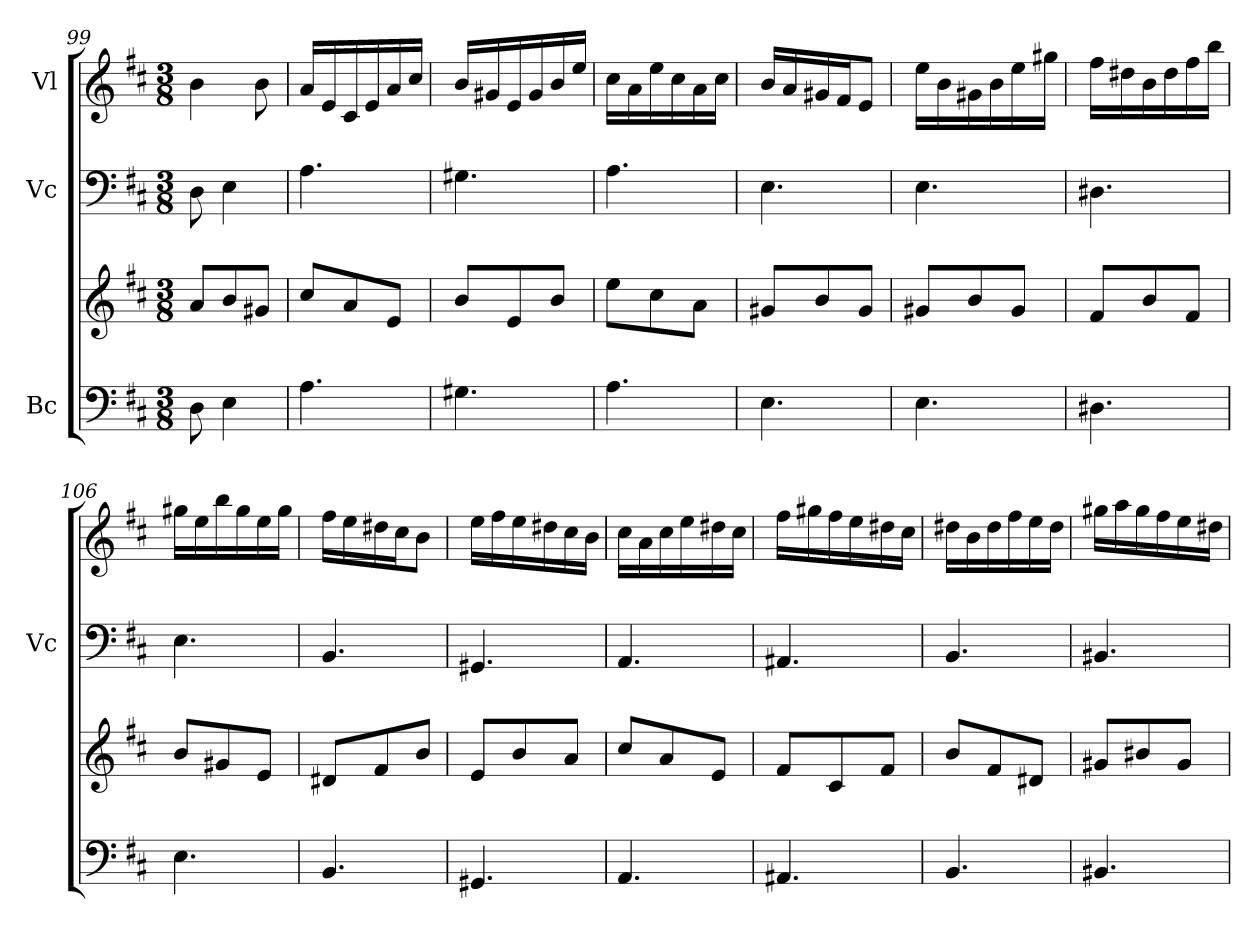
**kern	**kern	**kern	**kern
*part3	*part3	*part2	*part1
*staff4	*staff3	*staff2	*staff1
*I"Bc	*	*I"Vc	*I"Vl
*	*	*I'Vc	*
*clefF4	*clefG2	*clefF4	*clefG2
*k[f#c#]	*k[f#c#]	*k[f#c#]	*k[f#c#]
*M3/8	*M3/8	*M3/8	*M3/8
=99	=99	=99	=99
8D\	8a/L	8D\	4b\
4E\	8b/	4E\	.
.	8g#X/J	.	8b\
=100	=100	=100	=100
4.A\	8cc#/L	4.A\	16a/LL
.	.	.	16e/
.	8a/	.	16c#/
.	.	.	16e/
.	8e/J	.	16a/
.	.	.	16cc#/JJ
=101	=101	=101	=101
4.G#X\	8b/L	4.G#X\	16b/LL
.	.	.	16g#X/
.	8e/	.	16e/
.	.	.	16g#/
.	8b/J	.	16b/
.	.	.	16ee/JJ
!!LO:PB:g=z
=102	=102	=102	=102
4.A\	8ee\L	4.A\	16cc#\LL
.	.	.	16a\
.	8cc#\	.	16ee\
.	.	.	16cc#\
.	8a\J	.	16a\
.	.	.	16cc#\JJ
=103	=103	=103	=103
4.E\	8g#X/L	4.E\	16b/LL
.	.	.	16a/
.	8b/	.	16g#X/
.	.	.	16f#/J
.	8g#/J	.	8e/J
=104	=104	=104	=104
4.E\	8g#X/L	4.E\	16ee\LL
.	.	.	16b\
.	8b/	.	16g#X\
.	.	.	16b\
.	8g#/J	.	16ee\
.	.	.	16gg#X\JJ
=105	=105	=105	=105
4.D#X\	8f#/L	4.D#X\	16ff#\LL
.	.	.	16dd#X\
.	8b/	.	16b\
.	.	.	16dd#\
.	8f#/J	.	16ff#\
.	.	.	16bb\JJ
=106	=106	=106	=106
4.E\	8b/L	4.E\	16gg#X\LL
.	.	.	16ee\
.	8g#X/	.	16bb\
.	.	.	16gg#\
.	8e/J	.	16ee\
.	.	.	16gg#\JJ
=107	=107	=107	=107
4.BB/	8d#X/L	4.BB/	16ff#\LL
.	.	.	16ee\
.	8f#/	.	16dd#X\
.	.	.	16cc#\J
.	8b/J	.	8b\J
=108	=108	=108	=108
4.GG#X/	8e/L	4.GG#X/	16ee\LL
.	.	.	16ff#\
.	8b/	.	16ee\
.	.	.	16dd#X\
.	8a/J	.	16cc#\
.	.	.	16b\JJ
!!LO:LB:g=z
=109	=109	=109	=109
4.AA/	8cc#/L	4.AA/	16cc#\LL
.	.	.	16a\
.	8a/	.	16cc#\
.	.	.	16ee\
.	8e/J	.	16dd#X\
.	.	.	16cc#\JJ
=110	=110	=110	=110
4.AA#X/	8f#/L	4.AA#X/	16ff#\LL
.	.	.	16gg#X\
.	8c#/	.	16ff#\
.	.	.	16ee\
.	8f#/J	.	16dd#X\
.	.	.	16cc#\JJ
=111	=111	=111	=111
4.BB/	8b/L	4.BB/	16dd#X\LL
.	.	.	16b\
.	8f#/	.	16dd#\
.	.	.	16ff#\
.	8d#X/J	.	16ee\
.	.	.	16dd#\JJ
=112	=112	=112	=112
4.BB#X/	8g#X/L	4.BB#X/	16gg#X\LL
.	.	.	16aa\
.	8b#X/	.	16gg#\
.	.	.	16ff#\
.	8g#/J	.	16ee\
.	.	.	16dd#X\JJ
=	=	=	=
*-	*-	*-	*-
